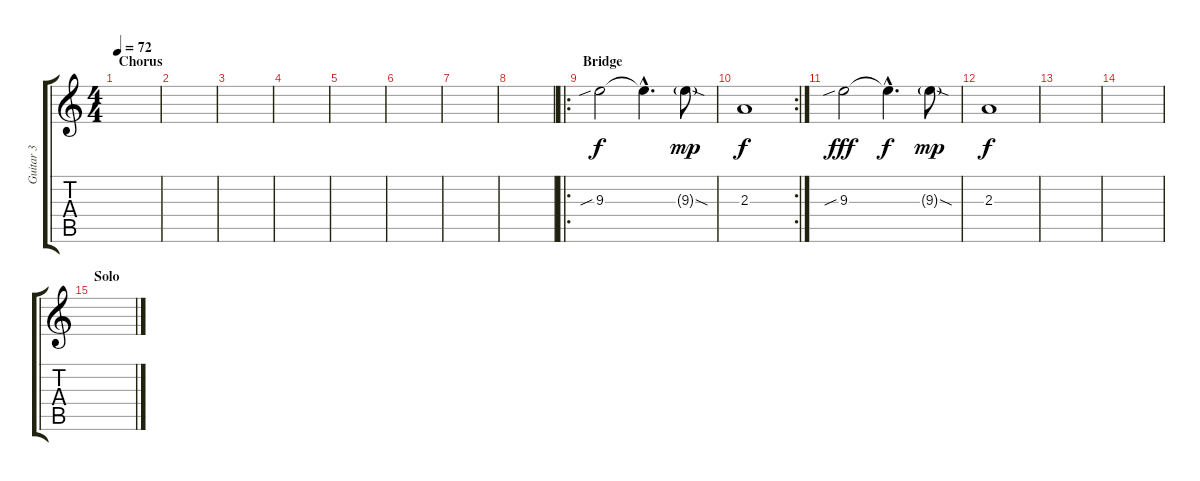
\track ("Guitar 3" "Guitar 3") {instrument electricguitarjazz}
\staff {score tabs}
\tuning (E4 B3 G3 D3 A2 E2) {hide}
\ts (4 4)
\section ("" "Chorus")
\tempo 72
\clef g2
\ks c
|
|
|
|
|
|
|
|
\ro
\section ("" "Bridge")
9.3{sib}.2 9.3{hac t}.4{d dy f} 9.3{sod g}.8{dy mp} |
\rc 2
2.3.1{dy f} |
9.3{sib}.2{dy fff} 9.3{hac t}.4{d dy f} 9.3{sod g}.8{dy mp} |
2.3.1{dy f} |
|
|
\section ("" "Solo")
